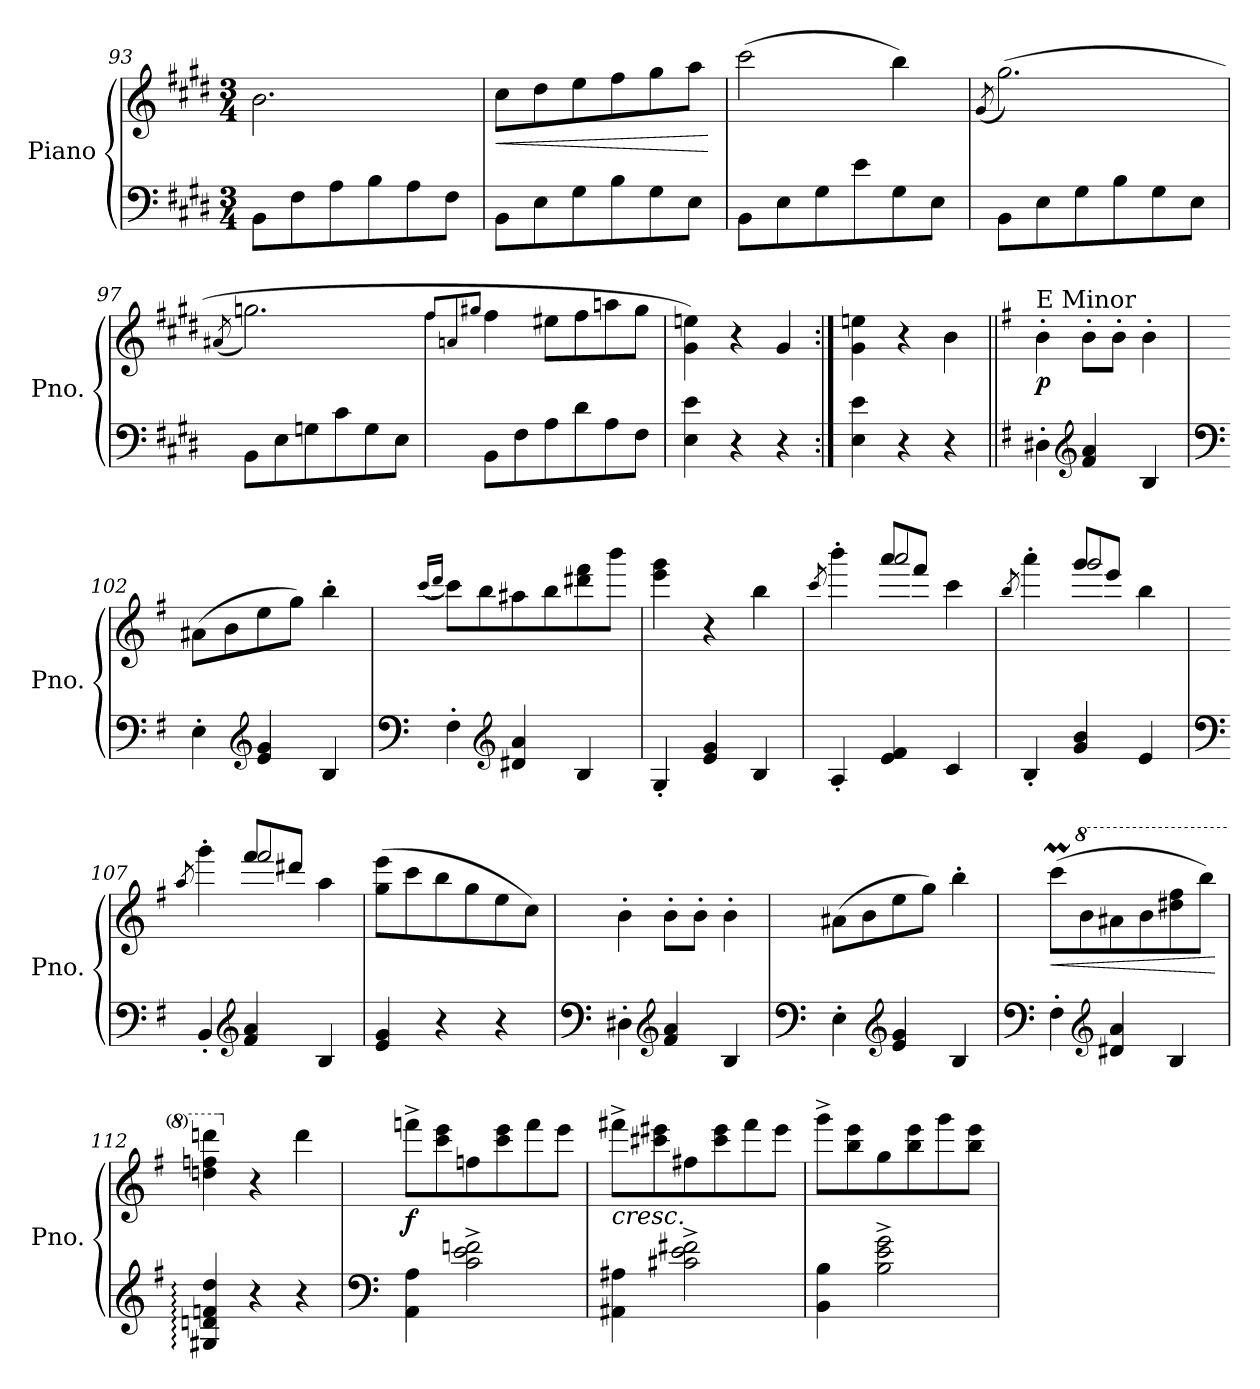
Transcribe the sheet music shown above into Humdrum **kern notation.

**kern	**kern	**dynam
*part1	*part1	*part1
*staff2	*staff1	*staff1/2
*I"Piano	*	*
*I'Pno.	*	*
*clefF4	*clefG2	*
*k[f#c#g#d#]	*k[f#c#g#d#]	*
*M3/4	*M3/4	*
=93	=93	=93
8BB\L	2.b\	.
8F#\	.	.
8A\	.	.
8B\	.	.
8A\	.	.
8F#\J	.	.
=94	=94	=94
!	!	!LO:HP:b
8BB\L	8cc#\L	<
8E\	8dd#\	.
8G#\	8ee\	.
8B\	8ff#\	.
8G#\	8gg#\	.
8E\J	8aa\J	.
.	.	[
=95	=95	=95
8BB\L	(>2ccc#\	.
8E\	.	.
8G#\	.	.
8e\	.	.
8G#\	4bb\)	.
8E\J	.	.
=96	=96	=96
.	(<8qg#/	.
8BB\L	(>2.gg#\)	.
8E\	.	.
8G#\	.	.
8B\	.	.
8G#\	.	.
8E\J	.	.
!!LO:LB:g=z
=97	=97	=97
.	(<8qa#X/	.
8BB\L	2.ggn\)	.
8E\	.	.
8Gn\	.	.
8c#\	.	.
8G\	.	.
8E\J	.	.
=98	=98	=98
.	8qff#/L	.
.	8qan/	.
.	8qgg#X/J	.
8BB\L	4ff#\	.
8F#\	.	.
8A\	8ee#X\L	.
8d#\	8ff#\	.
8A\	8aan\	.
8F#\J	8gg#\J	.
=99	=99	=99
4E\ 4e\	4g#\ 4een\)	.
4r	4r	.
4r	4g#/	.
=100:|!	=100:|!	=100:|!
4E\ 4e\	4g#\ 4een\	.
4r	4r	.
4r	4b\	.
=101||	=101||	=101||
*k[f#]	*k[f#]	*
!	!LO:TX:a:t=E Minor	!
!	!	!LO:DY:b
4D#X'\	4b'\	p
*clefG2	*	*
4f#/ 4a/	8b'\L	.
.	8b'\J	.
4B/	4b'\	.
!!LO:PB:g=z
=102	=102	=102
*clefF4	*	*
4E'\	(>8a#X\L	.
.	8b\	.
*clefG2	*	*
4e/ 4g/	8ee\	.
.	8gg\J)	.
4B/	4bb'\	.
=103	=103	=103
*clefF4	*	*
.	(<16qccc/LL	.
.	16qddd/JJ	.
4F#'\	8ccc\L)	.
.	8bb\	.
*clefG2	*	*
4d#X/ 4a/	8aa#X\	.
.	8bb\	.
4B/	8ddd#X\ 8fff#\	.
.	8bbb\J	.
=104	=104	=104
4G'/	4eee\ 4ggg\	.
4e/ 4g/	4r	.
4B/	4bb\	.
=105	=105	=105
.	8qccc/	.
*	*^	*
4A'/	4bbb'\	4ryy	.
4e/ 4f#/	8aaa/L	2aaa/	.
.	8fff#/J	.	.
4c/	4ccc\	.	.
=106	=106	=106	=106
.	8qbb/	.	.
4B'/	4aaa'\	4ryy	.
4g/ 4b/	8ggg/L	2ggg/	.
.	8eee/J	.	.
4e/	4bb\	.	.
=107	=107	=107	=107
*clefF4	*	*	*
.	8qaa/	.	.
4BB'/	4ggg'\	4ryy	.
*clefG2	*	*	*
4f#/ 4a/	8fff#/L	2fff#/	.
.	8ddd#X/J	.	.
4B/	4aa\	.	.
*	*v	*v	*
!!LO:LB:g=z
=108	=108	=108
4e/ 4g/	(>8gg\ 8eee\L	.
.	8ccc\	.
4r	8bb\	.
.	8gg\	.
4r	8ee\	.
.	8cc\J)	.
=109	=109	=109
*clefF4	*	*
4D#X'\	4b'\	.
*clefG2	*	*
4f#/ 4a/	8b'\L	.
.	8b'\J	.
4B/	4b'\	.
=110	=110	=110
*clefF4	*	*
4E'\	(>8a#X\L	.
.	8b\	.
*clefG2	*	*
4e/ 4g/	8ee\	.
.	8gg\J)	.
4B/	4bb'\	.
=111	=111	=111
*clefF4	*	*
!	!	!LO:HP:b
4F#'\	(>8cccM\L	<
*	*8va	*
.	8bb\	.
*clefG2	*	*
4d#X/ 4a/	8aa#X\	.
.	8bb\	.
4B/	8ddd#X\ 8fff#\	.
.	8bbb\J)	.
.	.	[
=112	=112	=112
4G#X/: 4dn/: 4fn/: 4dd/:	4dddn\ 4fffn\ 4ddddn\	.
*	*X8va	*
4r	4r	.
4r	4ddd\	.
=113	=113	=113
*clefF4	*	*
!	!	!LO:DY:b
4AA\ 4A\	8fffn^\L	f
.	8ccc\ 8eee\	.
2c\^ 2e\^ 2fn\^	8ffn\	.
.	8ccc\ 8eee\	.
.	8fff\	.
.	8eee\J	.
!!LO:LB:g=z
=114	=114	=114
!	!LO:TX:b:i:t=cresc.	!
4AA#X\ 4A#X\	8fff#X^\L	.
.	8ccc#X\ 8eee#X\	.
2c#X\^ 2e\^ 2f#X\^	8ff#X\	.
.	8ccc#\ 8eee#\	.
.	8fff#\	.
.	8eee#\J	.
=115	=115	=115
4BB\ 4B\	8ggg^\L	.
.	8bb\ 8eee\	.
2B\^ 2e\^ 2g\^	8gg\	.
.	8bb\ 8eee\	.
.	8ggg\	.
.	8bb\ 8eee\J	.
=	=	=
*-	*-	*-
